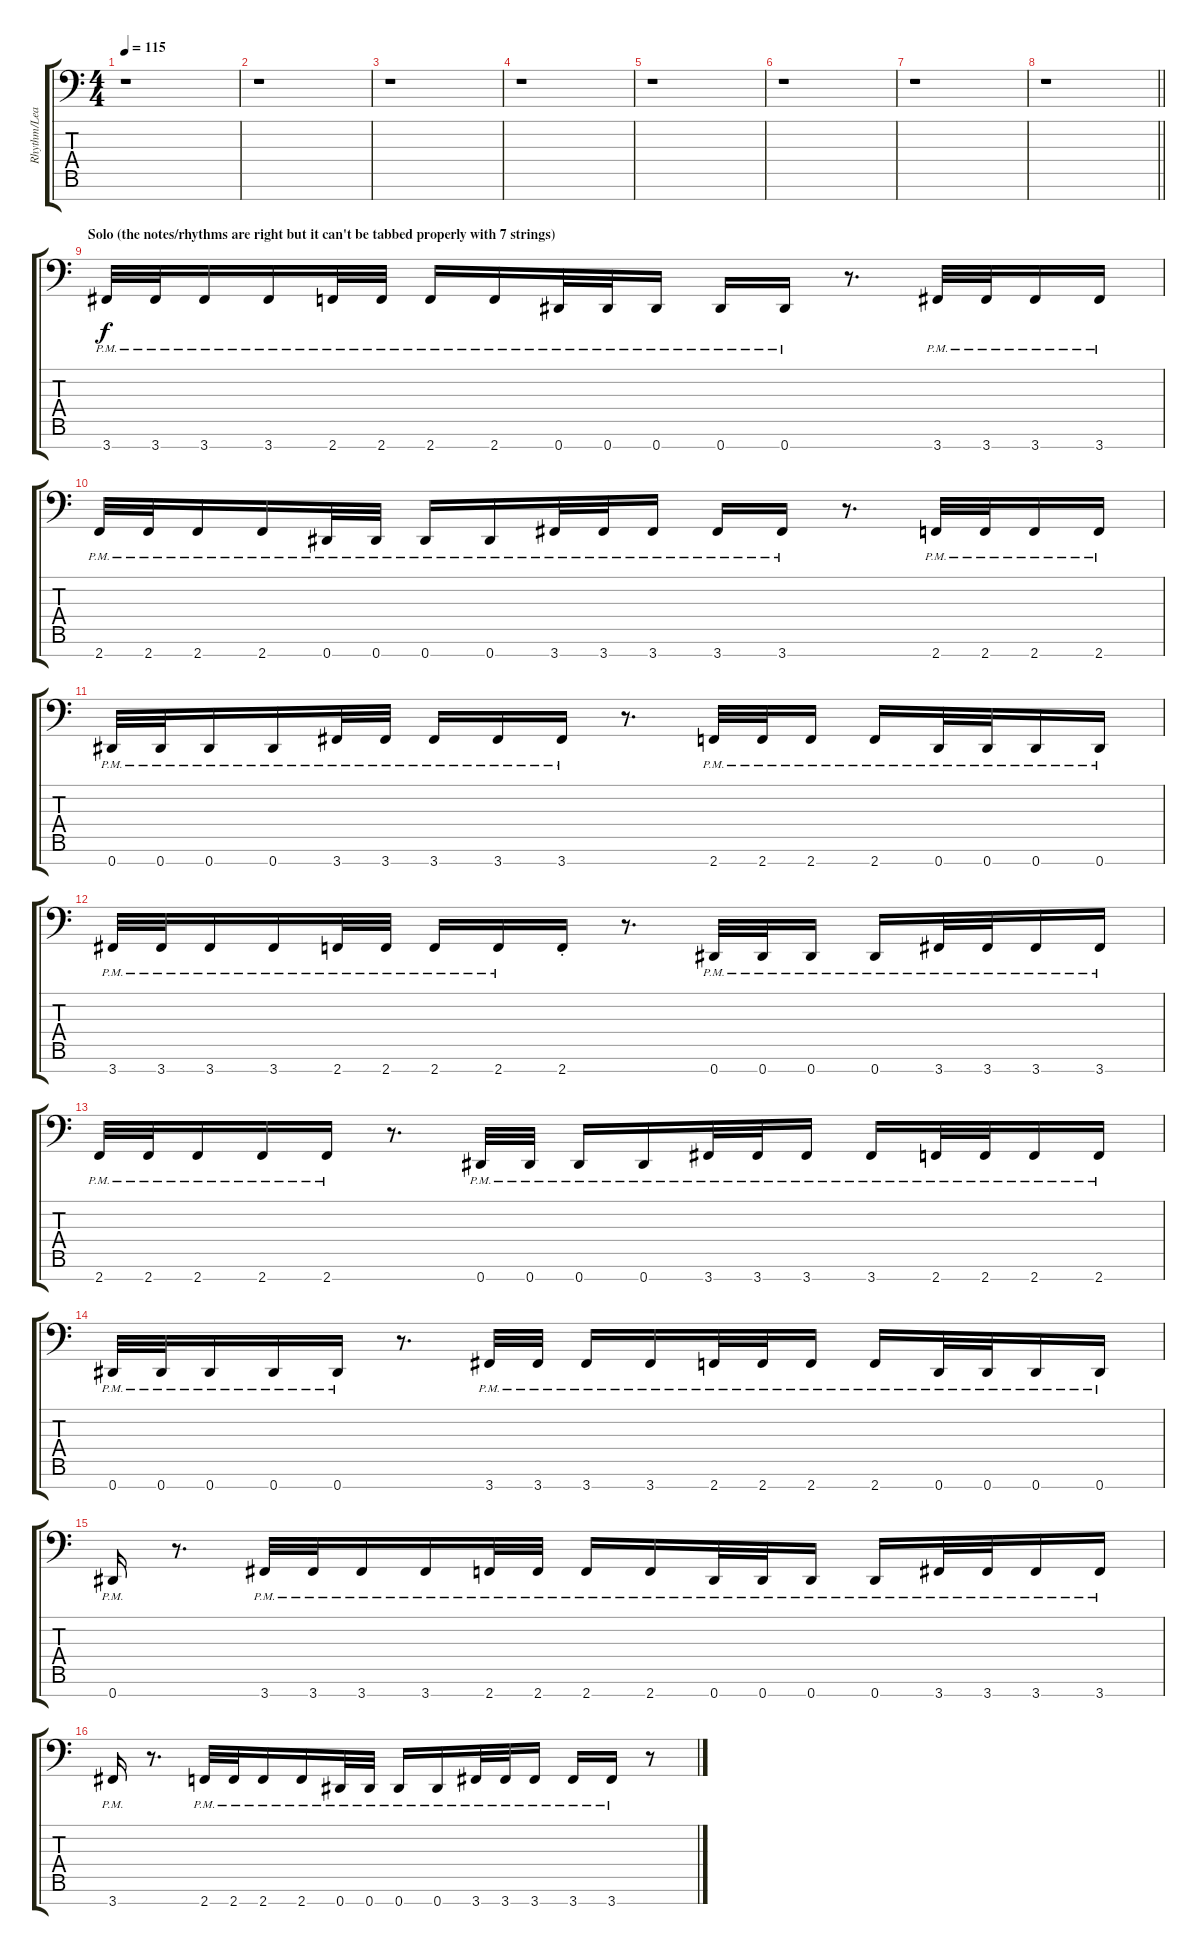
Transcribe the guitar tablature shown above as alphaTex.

\track ("Rhythm/Lead" "Rhythm/Lea") {instrument distortionguitar}
\staff {score tabs}
\tuning (Ab3 Eb3 B2 Gb2 Db2 Ab1 Eb1) {hide}
\ts (4 4)
\tempo 115
\clef f4
\ks c
r.1{dy f} |
r.1 |
r.1 |
r.1 |
r.1 |
r.1 |
r.1 |
\barLineRight lightlight
r.1 |
\section ("" "Solo (the notes/rhythms are right but it can't be tabbed properly with 7 strings)")
3.7{pm}.32 3.7{pm}.32 3.7{pm}.16 3.7{pm}.16 2.7{pm}.32 2.7{pm}.32 2.7{pm}.16 2.7{pm}.16 0.7{pm}.32 0.7{pm}.32 0.7{pm}.16 0.7{pm}.16 0.7{pm}.16 r.8{d} 3.7{pm}.32 3.7{pm}.32 3.7{pm}.16 3.7{pm}.16 |
2.7{pm}.32 2.7{pm}.32 2.7{pm}.16 2.7{pm}.16 0.7{pm}.32 0.7{pm}.32 0.7{pm}.16 0.7{pm}.16 3.7{pm}.32 3.7{pm}.32 3.7{pm}.16 3.7{pm}.16 3.7{pm}.16 r.8{d} 2.7{pm}.32 2.7{pm}.32 2.7{pm}.16 2.7{pm}.16 |
0.7{pm}.32 0.7{pm}.32 0.7{pm}.16 0.7{pm}.16 3.7{pm}.32 3.7{pm}.32 3.7{pm}.16 3.7{pm}.16 3.7{pm}.16 r.8{d} 2.7{pm}.32 2.7{pm}.32 2.7{pm}.16 2.7{pm}.16 0.7{pm}.32 0.7{pm}.32 0.7{pm}.16 0.7{pm}.16 |
3.7{pm}.32 3.7{pm}.32 3.7{pm}.16 3.7{pm}.16 2.7{pm}.32 2.7{pm}.32 2.7{pm}.16 2.7{pm}.16 2.7{st}.16 r.8{d} 0.7{pm}.32 0.7{pm}.32 0.7{pm}.16 0.7{pm}.16 3.7{pm}.32 3.7{pm}.32 3.7{pm}.16 3.7{pm}.16 |
2.7{pm}.32 2.7{pm}.32 2.7{pm}.16 2.7{pm}.16 2.7{pm}.16 r.8{d} 0.7{pm}.32 0.7{pm}.32 0.7{pm}.16 0.7{pm}.16 3.7{pm}.32 3.7{pm}.32 3.7{pm}.16 3.7{pm}.16 2.7{pm}.32 2.7{pm}.32 2.7{pm}.16 2.7{pm}.16 |
0.7{pm}.32 0.7{pm}.32 0.7{pm}.16 0.7{pm}.16 0.7{pm}.16 r.8{d} 3.7{pm}.32 3.7{pm}.32 3.7{pm}.16 3.7{pm}.16 2.7{pm}.32 2.7{pm}.32 2.7{pm}.16 2.7{pm}.16 0.7{pm}.32 0.7{pm}.32 0.7{pm}.16 0.7{pm}.16 |
0.7{pm}.16 r.8{d} 3.7{pm}.32 3.7{pm}.32 3.7{pm}.16 3.7{pm}.16 2.7{pm}.32 2.7{pm}.32 2.7{pm}.16 2.7{pm}.16 0.7{pm}.32 0.7{pm}.32 0.7{pm}.16 0.7{pm}.16 3.7{pm}.32 3.7{pm}.32 3.7{pm}.16 3.7{pm}.16 |
3.7{pm}.16 r.8{d} 2.7{pm}.32 2.7{pm}.32 2.7{pm}.16 2.7{pm}.16 0.7{pm}.32 0.7{pm}.32 0.7{pm}.16 0.7{pm}.16 3.7{pm}.32 3.7{pm}.32 3.7{pm}.16 3.7{pm}.16 3.7{pm}.16 r.8
